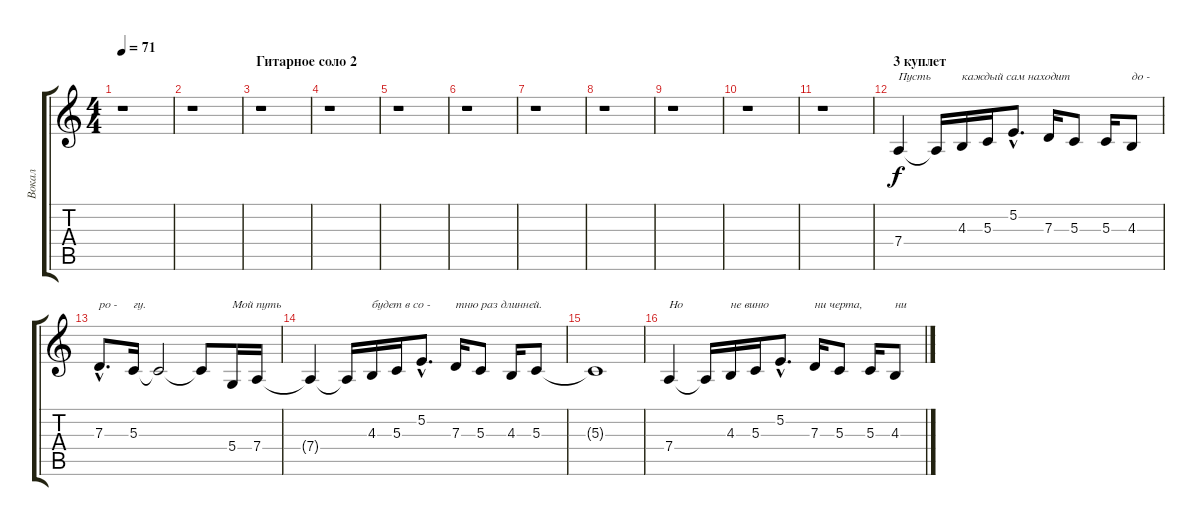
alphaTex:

\track ("Вокал" "Вокал") {instrument acousticgrandpiano}
\staff {score tabs}
\tuning (E4 B3 G3 D3 A2 E2) {hide}
\ts (4 4)
\tempo 71
\clef g2
\ks c
r.1{dy f} |
r.1 |
\section ("" "Гитарное соло 2")
r.1 |
r.1 |
r.1 |
r.1 |
r.1 |
r.1 |
r.1 |
r.1 |
r.1 |
\section ("" "3 куплет")
7.4.4{txt "Пусть"} 7.4{t}.16 4.3.16{txt "каждый сам находит"} 5.3.16 5.2{hac}.8{d} 7.3.16 5.3.8 5.3.16 4.3.8{txt "до -"} |
7.3{hac}.8{d txt "ро -"} 5.3.16{txt "гу."} 5.3{t}.2 5.3{t}.8 5.4.16{txt "Мой путь"} 7.4.16 |
7.4{t}.4 7.4{t}.16 4.3.16{txt "будет в со -"} 5.3.16 5.2{hac}.8{d} 7.3.16{txt "тню раз длинней."} 5.3.8 4.3.16 5.3.8 |
5.3{t}.1 |
7.4.4{txt "Но"} 7.4{t}.16 4.3.16{txt "не виню"} 5.3.16 5.2{hac}.8{d} 7.3.16{txt "ни черта,"} 5.3.8 5.3.16 4.3.8{txt "ни"}
